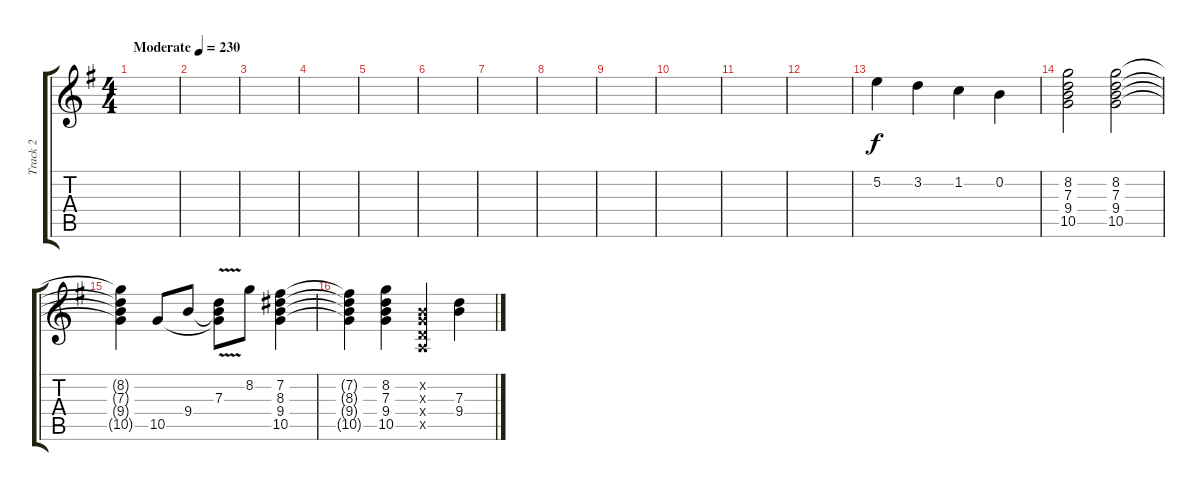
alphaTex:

\track ("Track 2" "Track 2") {instrument electricguitarjazz}
\staff {score tabs}
\tuning (E4 B3 G3 D3 A2 E2) {hide}
\ts (4 4)
\tempo (230 "Moderate")
\clef g2
\ks g
|
|
|
|
|
|
|
|
|
|
|
|
5.2.4 3.2.4 1.2.4 0.2.4 |
(8.2 7.3 9.4 10.5).2 (8.2 7.3 9.4 10.5).2 |
(8.2{t} 7.3{t} 9.4{t} 10.5{t}).4 10.5.8 9.4.8 (7.3{v} 9.4{t} 10.5{t}).8 8.2.8 (7.2 8.3 9.4 10.5).4 |
(7.2{t} 8.3{t} 9.4{t} 10.5{t}).4 (8.2 7.3 9.4 10.5).4 (0.2{x} 0.3{x} 0.4{x} 0.5{x}).4 (7.3 9.4).4
